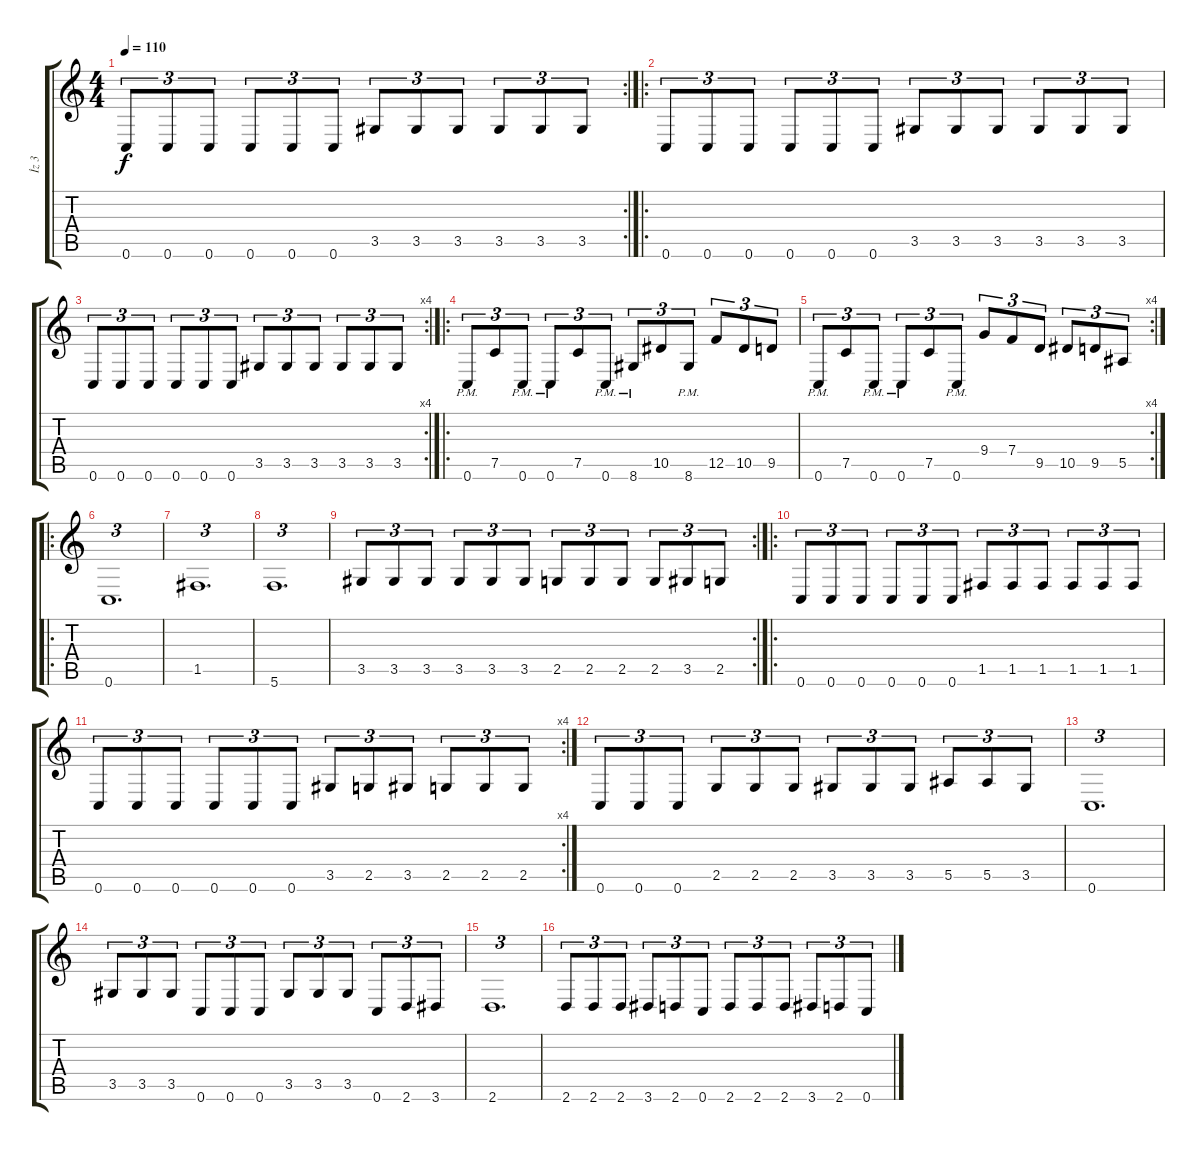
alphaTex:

\track ("İz 3" "İz 3") {instrument electricbassfinger}
\staff {score tabs}
\tuning (C4 G3 Eb3 Bb2 F2 C2) {hide}
\rc 2
\ts (4 4)
\tempo 110
\clef g2
\ks c
0.6.8{tu (3 2) dy f} 0.6.8{tu (3 2)} 0.6.8{tu (3 2)} 0.6.8{tu (3 2)} 0.6.8{tu (3 2)} 0.6.8{tu (3 2)} 3.5.8{tu (3 2)} 3.5.8{tu (3 2)} 3.5.8{tu (3 2)} 3.5.8{tu (3 2)} 3.5.8{tu (3 2)} 3.5.8{tu (3 2)} |
\ro
0.6.8{tu (3 2)} 0.6.8{tu (3 2)} 0.6.8{tu (3 2)} 0.6.8{tu (3 2)} 0.6.8{tu (3 2)} 0.6.8{tu (3 2)} 3.5.8{tu (3 2)} 3.5.8{tu (3 2)} 3.5.8{tu (3 2)} 3.5.8{tu (3 2)} 3.5.8{tu (3 2)} 3.5.8{tu (3 2)} |
\rc 4
0.6.8{tu (3 2)} 0.6.8{tu (3 2)} 0.6.8{tu (3 2)} 0.6.8{tu (3 2)} 0.6.8{tu (3 2)} 0.6.8{tu (3 2)} 3.5.8{tu (3 2)} 3.5.8{tu (3 2)} 3.5.8{tu (3 2)} 3.5.8{tu (3 2)} 3.5.8{tu (3 2)} 3.5.8{tu (3 2)} |
\ro
0.6{pm}.8{tu (3 2)} 7.5.8{tu (3 2)} 0.6{pm}.8{tu (3 2)} 0.6{pm}.8{tu (3 2)} 7.5.8{tu (3 2)} 0.6{pm}.8{tu (3 2)} 8.6{pm}.8{tu (3 2)} 10.5.8{tu (3 2)} 8.6{pm}.8{tu (3 2)} 12.5.8{tu (3 2)} 10.5.8{tu (3 2)} 9.5.8{tu (3 2)} |
\rc 4
0.6{pm}.8{tu (3 2)} 7.5.8{tu (3 2)} 0.6{pm}.8{tu (3 2)} 0.6{pm}.8{tu (3 2)} 7.5.8{tu (3 2)} 0.6{pm}.8{tu (3 2)} 9.4.8{tu (3 2)} 7.4.8{tu (3 2)} 9.5.8{tu (3 2)} 10.5.8{tu (3 2)} 9.5.8{tu (3 2)} 5.5.8{tu (3 2)} |
\ro
0.6.1{d tu (3 2)} |
1.5.1{d tu (3 2)} |
5.6.1{d tu (3 2)} |
\rc 2
3.5.8{tu (3 2)} 3.5.8{tu (3 2)} 3.5.8{tu (3 2)} 3.5.8{tu (3 2)} 3.5.8{tu (3 2)} 3.5.8{tu (3 2)} 2.5.8{tu (3 2)} 2.5.8{tu (3 2)} 2.5.8{tu (3 2)} 2.5.8{tu (3 2)} 3.5.8{tu (3 2)} 2.5.8{tu (3 2)} |
\ro
0.6.8{tu (3 2)} 0.6.8{tu (3 2)} 0.6.8{tu (3 2)} 0.6.8{tu (3 2)} 0.6.8{tu (3 2)} 0.6.8{tu (3 2)} 1.5.8{tu (3 2)} 1.5.8{tu (3 2)} 1.5.8{tu (3 2)} 1.5.8{tu (3 2)} 1.5.8{tu (3 2)} 1.5.8{tu (3 2)} |
\rc 4
0.6.8{tu (3 2)} 0.6.8{tu (3 2)} 0.6.8{tu (3 2)} 0.6.8{tu (3 2)} 0.6.8{tu (3 2)} 0.6.8{tu (3 2)} 3.5.8{tu (3 2)} 2.5.8{tu (3 2)} 3.5.8{tu (3 2)} 2.5.8{tu (3 2)} 2.5.8{tu (3 2)} 2.5.8{tu (3 2)} |
0.6.8{tu (3 2)} 0.6.8{tu (3 2)} 0.6.8{tu (3 2)} 2.5.8{tu (3 2)} 2.5.8{tu (3 2)} 2.5.8{tu (3 2)} 3.5.8{tu (3 2)} 3.5.8{tu (3 2)} 3.5.8{tu (3 2)} 5.5.8{tu (3 2)} 5.5.8{tu (3 2)} 3.5.8{tu (3 2)} |
0.6.1{d tu (3 2)} |
3.5.8{tu (3 2)} 3.5.8{tu (3 2)} 3.5.8{tu (3 2)} 0.6.8{tu (3 2)} 0.6.8{tu (3 2)} 0.6.8{tu (3 2)} 3.5.8{tu (3 2)} 3.5.8{tu (3 2)} 3.5.8{tu (3 2)} 0.6.8{tu (3 2)} 2.6.8{tu (3 2)} 3.6.8{tu (3 2)} |
2.6.1{d tu (3 2)} |
2.6.8{tu (3 2)} 2.6.8{tu (3 2)} 2.6.8{tu (3 2)} 3.6.8{tu (3 2)} 2.6.8{tu (3 2)} 0.6.8{tu (3 2)} 2.6.8{tu (3 2)} 2.6.8{tu (3 2)} 2.6.8{tu (3 2)} 3.6.8{tu (3 2)} 2.6.8{tu (3 2)} 0.6.8{tu (3 2)}
